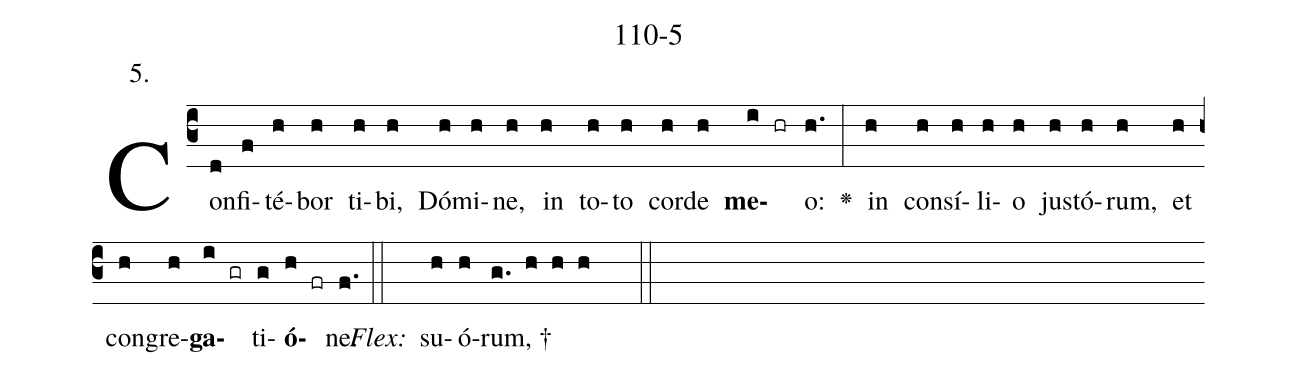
name: 110-5;
annotation: 5.;
%%
(c3)Con(d)fi(f)té(h)bor(h) ti(h)bi,(h) Dó(h)mi(h)ne,(h) in(h) to(h)to(h) cor(h)de(h) <b>me</b>(i hr)o:(h.) <v>\greheightstar</v>(:) in(h) con(h)sí(h)li(h)o(h) jus(h)tó(h)rum,(h) et(h) con(h)gre(h)<b>ga</b>(i gr)ti(g)<b>ó</b>(h fr)ne.(f.) (::)
<i>Flex:</i>()  su(h)ó(h)rum, †(g. h h h  ::)

%E(h) u(h) o(i) u(g) a(h) e.(f.) (::)
